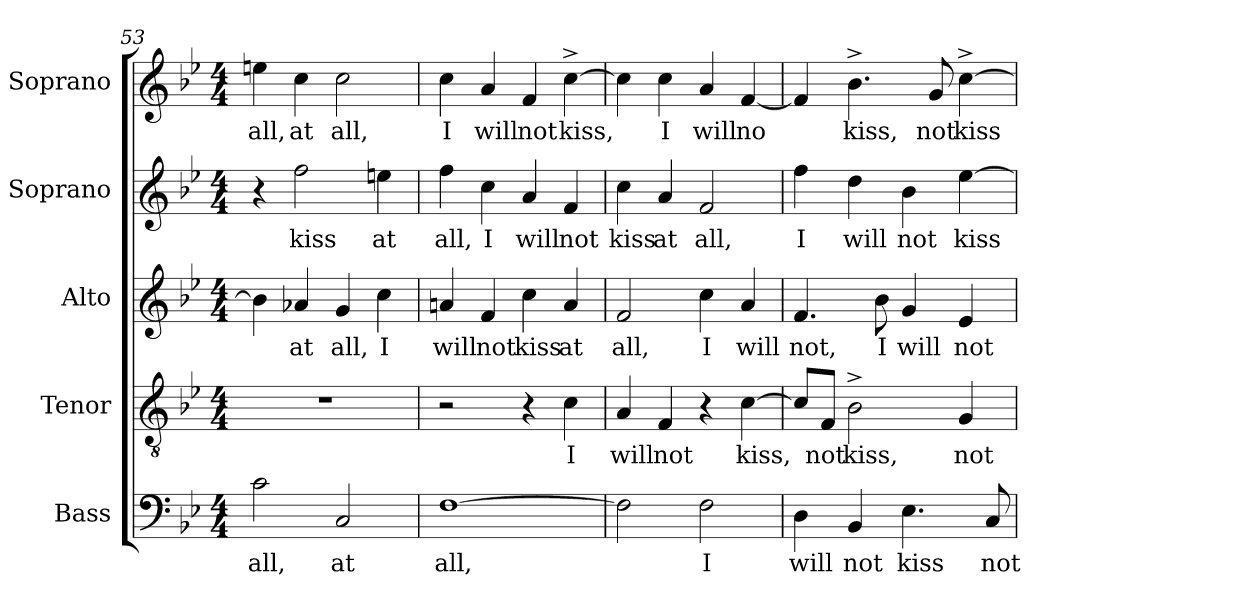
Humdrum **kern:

**kern	**text	**kern	**text	**kern	**text	**kern	**text	**kern	**text
*part5	*part5	*part4	*part4	*part3	*part3	*part2	*part2	*part1	*part1
*staff5	*staff5	*staff4	*staff4	*staff3	*staff3	*staff2	*staff2	*staff1	*staff1
*I"Bass	*	*I"Tenor	*	*I"Alto	*	*I"Soprano	*	*I"Soprano	*
*I'B.	*	*I'T.	*	*I'A.	*	*I'S.	*	*I'S.	*
*clefF4	*	*clefGv2	*	*clefG2	*	*clefG2	*	*clefG2	*
*	*	*ITrd7c12	*	*	*	*	*	*	*
*k[b-e-]	*	*k[b-e-]	*	*k[b-e-]	*	*k[b-e-]	*	*k[b-e-]	*
*B-:	*	*B-:	*	*B-:	*	*B-:	*	*B-:	*
*M4/4	*	*M4/4	*	*M4/4	*	*M4/4	*	*M4/4	*
=53	=53	=53	=53	=53	=53	=53	=53	=53	=53
!	!LO:LY:b:color=#000000	!	!	!	!	!	!	!	!
!	!	!	!	!	!	!	!	!	!LO:LY:b:color=#000000
2ci\	all,	1r	.	4b-i\]	.	4r	.	4eeni\	all,
!	!	!	!	!	!LO:LY:b:color=#000000	!	!	!	!
!	!	!	!	!	!	!	!LO:LY:b:color=#000000	!	!
!	!	!	!	!	!	!	!	!	!LO:LY:b:color=#000000
.	.	.	.	4a-Xi/	at	2ffi\	kiss	4cci\	at
!	!LO:LY:b:color=#000000	!	!	!	!	!	!	!	!
!	!	!	!	!	!LO:LY:b:color=#000000	!	!	!	!
!	!	!	!	!	!	!	!	!	!LO:LY:b:color=#000000
2Ci/	at	.	.	4gi/	all,	.	.	2cci\	all,
!	!	!	!	!	!LO:LY:b:color=#000000	!	!	!	!
!	!	!	!	!	!	!	!LO:LY:b:color=#000000	!	!
.	.	.	.	4cci\	I	4eeni\	at	.	.
!!LO:PB:g=z
=54	=54	=54	=54	=54	=54	=54	=54	=54	=54
!	!LO:LY:b:color=#000000	!	!	!	!	!	!	!	!
!	!	!	!	!	!LO:LY:b:color=#000000	!	!	!	!
!	!	!	!	!	!	!	!LO:LY:b:color=#000000	!	!
!	!	!	!	!	!	!	!	!	!LO:LY:b:color=#000000
[1Fi	all,	2r	.	4ani/	will	4ffi\	all,	4cci\	I
!	!	!	!	!	!LO:LY:b:color=#000000	!	!	!	!
!	!	!	!	!	!	!	!LO:LY:b:color=#000000	!	!
!	!	!	!	!	!	!	!	!	!LO:LY:b:color=#000000
.	.	.	.	4fi/	not	4cci\	I	4ai/	will
!	!	!	!	!	!LO:LY:b:color=#000000	!	!	!	!
!	!	!	!	!	!	!	!LO:LY:b:color=#000000	!	!
!	!	!	!	!	!	!	!	!	!LO:LY:b:color=#000000
.	.	4r	.	4cci\	kiss	4ai/	will	4fi/	not
!	!	!	!LO:LY:b:color=#000000	!	!	!	!	!	!
!	!	!	!	!	!LO:LY:b:color=#000000	!	!	!	!
!	!	!	!	!	!	!	!LO:LY:b:color=#000000	!	!
!	!	!	!	!	!	!	!	!	!LO:LY:b:color=#000000
.	.	4Ci\	I	4ai/	at	4fi/	not	[4cc^i\	kiss,
=55	=55	=55	=55	=55	=55	=55	=55	=55	=55
!	!	!	!LO:LY:b:color=#000000	!	!	!	!	!	!
!	!	!	!	!	!LO:LY:b:color=#000000	!	!	!	!
!	!	!	!	!	!	!	!LO:LY:b:color=#000000	!	!
2Fi\]	.	4AAi/	will	2fi/	all,	4cci\	kiss	4cci\]	.
!	!	!	!LO:LY:b:color=#000000	!	!	!	!	!	!
!	!	!	!	!	!	!	!LO:LY:b:color=#000000	!	!
!	!	!	!	!	!	!	!	!	!LO:LY:b:color=#000000
.	.	4FFi/	not	.	.	4ai/	at	4cci\	I
!	!LO:LY:b:color=#000000	!	!	!	!	!	!	!	!
!	!	!	!	!	!LO:LY:b:color=#000000	!	!	!	!
!	!	!	!	!	!	!	!LO:LY:b:color=#000000	!	!
!	!	!	!	!	!	!	!	!	!LO:LY:b:color=#000000
2Fi\	I	4r	.	4cci\	I	2fi/	all,	4ai/	will
!	!	!	!LO:LY:b:color=#000000	!	!	!	!	!	!
!	!	!	!	!	!LO:LY:b:color=#000000	!	!	!	!
!	!	!	!	!	!	!	!	!	!LO:LY:b:color=#000000
.	.	[4Ci\	kiss,	4ai/	will	.	.	[4fi/	no
=56	=56	=56	=56	=56	=56	=56	=56	=56	=56
!	!LO:LY:b:color=#000000	!	!	!	!	!	!	!	!
!	!	!	!	!	!LO:LY:b:color=#000000	!	!	!	!
!	!	!	!	!	!	!	!LO:LY:b:color=#000000	!	!
4Di\	will	8Ci/L]	.	4.fi/	not,	4ffi\	I	4fi/]	.
!	!	!	!LO:LY:b:color=#000000	!	!	!	!	!	!
.	.	8FFi/J	not	.	.	.	.	.	.
!	!LO:LY:b:color=#000000	!	!	!	!	!	!	!	!
!	!	!	!LO:LY:b:color=#000000	!	!	!	!	!	!
!	!	!	!	!	!	!	!LO:LY:b:color=#000000	!	!
!	!	!	!	!	!	!	!	!	!LO:LY:b:color=#000000
4BB-i/	not	2BB-^i\	kiss,	.	.	4ddi\	will	4.b-^i\	kiss,
!	!	!	!	!	!LO:LY:b:color=#000000	!	!	!	!
.	.	.	.	8b-i\	I	.	.	.	.
!	!LO:LY:b:color=#000000	!	!	!	!	!	!	!	!
!	!	!	!	!	!LO:LY:b:color=#000000	!	!	!	!
!	!	!	!	!	!	!	!LO:LY:b:color=#000000	!	!
4.E-i\	kiss	.	.	4gi/	will	4b-i\	not	.	.
!	!	!	!	!	!	!	!	!	!LO:LY:b:color=#000000
.	.	.	.	.	.	.	.	8gi/	not
!	!	!	!LO:LY:b:color=#000000	!	!	!	!	!	!
!	!	!	!	!	!LO:LY:b:color=#000000	!	!	!	!
!	!	!	!	!	!	!	!LO:LY:b:color=#000000	!	!
!	!	!	!	!	!	!	!	!	!LO:LY:b:color=#000000
.	.	4GGi/	not	4e-i/	not	[4ee-i\	kiss	[4cc^i\	kiss
!	!LO:LY:b:color=#000000	!	!	!	!	!	!	!	!
8Ci/	not	.	.	.	.	.	.	.	.
=	=	=	=	=	=	=	=	=	=
*-	*-	*-	*-	*-	*-	*-	*-	*-	*-
